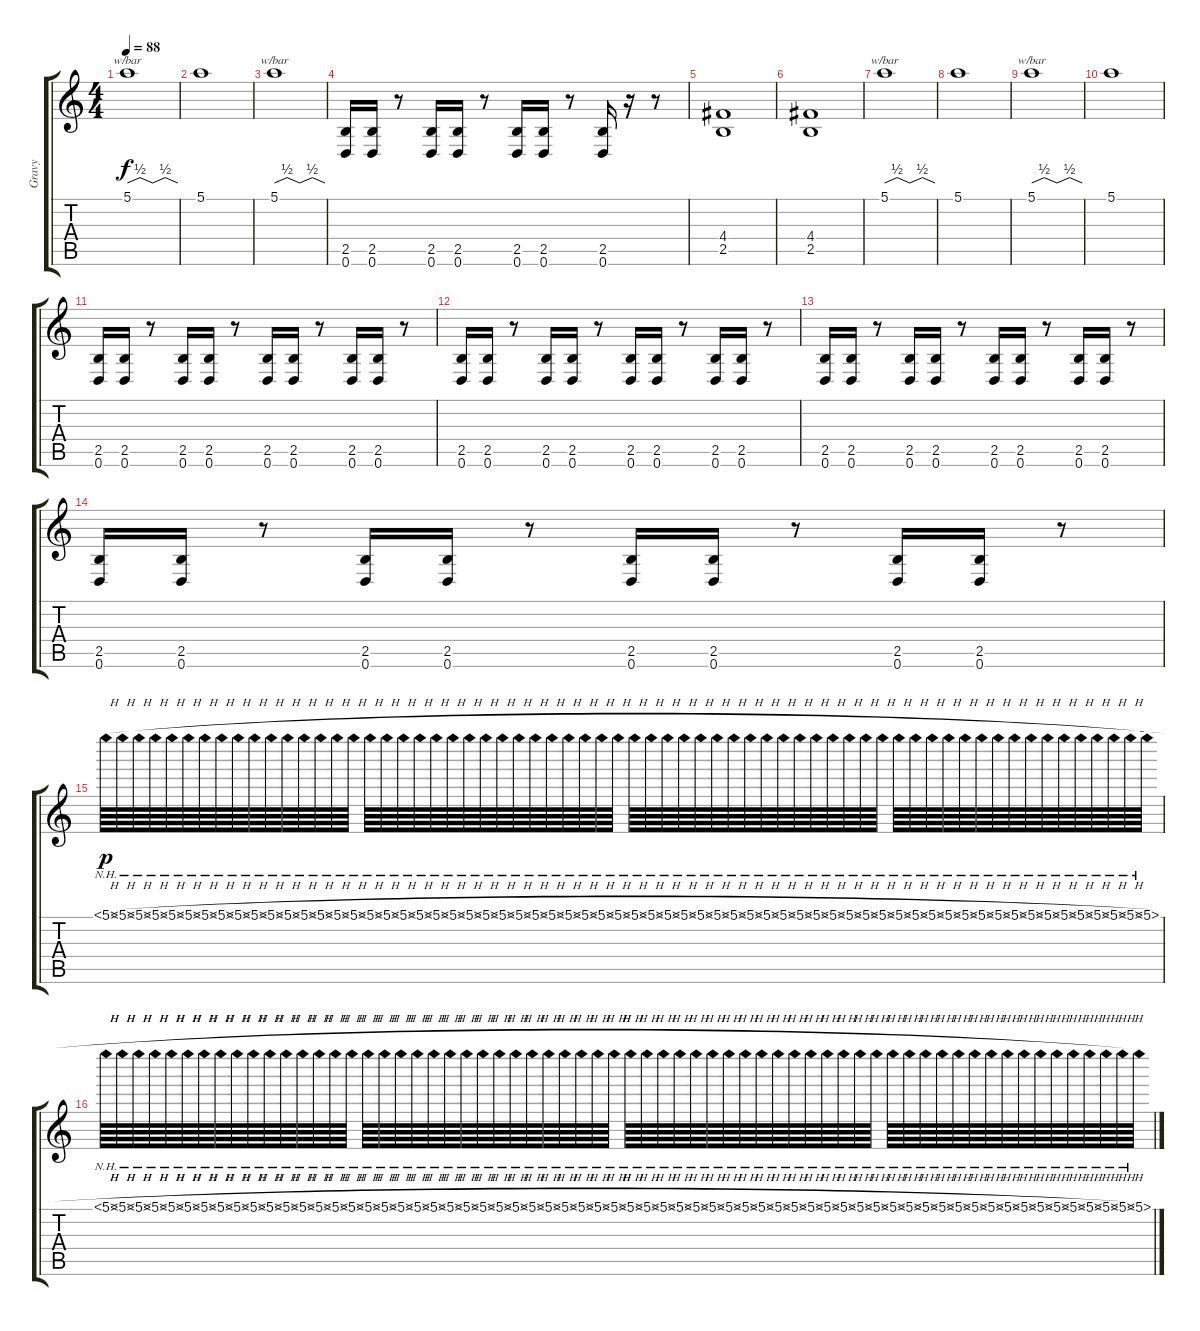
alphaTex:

\track ("Gravy" "Gravy") {instrument overdrivenguitar}
\staff {score tabs}
\tuning (E4 B3 G3 D3 A2 D2) {hide}
\ts (4 4)
\tempo 88
\clef g2
\ks c
5.1.1{tbe (custom default 0 0 15 2 30 0 45 2 60 0) dy f} |
5.1.1 |
5.1.1{tbe (custom default 0 0 15 2 30 0 45 2 60 0)} |
(2.5 0.6).16 (2.5 0.6).16 r.8 (2.5 0.6).16 (2.5 0.6).16 r.8 (2.5 0.6).16 (2.5 0.6).16 r.8 (2.5 0.6).16 r.16 r.8 |
(4.4 2.5).1 |
(4.4 2.5).1 |
5.1.1{tbe (custom default 0 0 15 2 30 0 45 2 60 0)} |
5.1.1 |
5.1.1{tbe (custom default 0 0 15 2 30 0 45 2 60 0)} |
5.1.1 |
(2.5 0.6).16 (2.5 0.6).16 r.8 (2.5 0.6).16 (2.5 0.6).16 r.8 (2.5 0.6).16 (2.5 0.6).16 r.8 (2.5 0.6).16 (2.5 0.6).16 r.8 |
(2.5 0.6).16 (2.5 0.6).16 r.8 (2.5 0.6).16 (2.5 0.6).16 r.8 (2.5 0.6).16 (2.5 0.6).16 r.8 (2.5 0.6).16 (2.5 0.6).16 r.8 |
(2.5 0.6).16 (2.5 0.6).16 r.8 (2.5 0.6).16 (2.5 0.6).16 r.8 (2.5 0.6).16 (2.5 0.6).16 r.8 (2.5 0.6).16 (2.5 0.6).16 r.8 |
(2.5 0.6).16 (2.5 0.6).16 r.8 (2.5 0.6).16 (2.5 0.6).16 r.8 (2.5 0.6).16 (2.5 0.6).16 r.8 (2.5 0.6).16 (2.5 0.6).16 r.8 |
5.1{nh h}.64{dy p} 5.1{nh h}.64 5.1{nh h}.64 5.1{nh h}.64 5.1{nh h}.64 5.1{nh h}.64 5.1{nh h}.64 5.1{nh h}.64 5.1{nh h}.64 5.1{nh h}.64 5.1{nh h}.64 5.1{nh h}.64 5.1{nh h}.64 5.1{nh h}.64 5.1{nh h}.64 5.1{nh h}.64 5.1{nh h}.64 5.1{nh h}.64 5.1{nh h}.64 5.1{nh h}.64 5.1{nh h}.64 5.1{nh h}.64 5.1{nh h}.64 5.1{nh h}.64 5.1{nh h}.64 5.1{nh h}.64 5.1{nh h}.64 5.1{nh h}.64 5.1{nh h}.64 5.1{nh h}.64 5.1{nh h}.64 5.1{nh h}.64 5.1{nh h}.64 5.1{nh h}.64 5.1{nh h}.64 5.1{nh h}.64 5.1{nh h}.64 5.1{nh h}.64 5.1{nh h}.64 5.1{nh h}.64 5.1{nh h}.64 5.1{nh h}.64 5.1{nh h}.64 5.1{nh h}.64 5.1{nh h}.64 5.1{nh h}.64 5.1{nh h}.64 5.1{nh h}.64 5.1{nh h}.64 5.1{nh h}.64 5.1{nh h}.64 5.1{nh h}.64 5.1{nh h}.64 5.1{nh h}.64 5.1{nh h}.64 5.1{nh h}.64 5.1{nh h}.64 5.1{nh h}.64 5.1{nh h}.64 5.1{nh h}.64 5.1{nh h}.64 5.1{nh h}.64 5.1{nh h}.64 5.1{nh h}.64 |
5.1{nh h}.64 5.1{nh h}.64 5.1{nh h}.64 5.1{nh h}.64 5.1{nh h}.64 5.1{nh h}.64 5.1{nh h}.64 5.1{nh h}.64 5.1{nh h}.64 5.1{nh h}.64 5.1{nh h}.64 5.1{nh h}.64 5.1{nh h}.64 5.1{nh h}.64 5.1{nh h}.64 5.1{nh h}.64 5.1{nh h}.64 5.1{nh h}.64 5.1{nh h}.64 5.1{nh h}.64 5.1{nh h}.64 5.1{nh h}.64 5.1{nh h}.64 5.1{nh h}.64 5.1{nh h}.64 5.1{nh h}.64 5.1{nh h}.64 5.1{nh h}.64 5.1{nh h}.64 5.1{nh h}.64 5.1{nh h}.64 5.1{nh h}.64 5.1{nh h}.64 5.1{nh h}.64 5.1{nh h}.64 5.1{nh h}.64 5.1{nh h}.64 5.1{nh h}.64 5.1{nh h}.64 5.1{nh h}.64 5.1{nh h}.64 5.1{nh h}.64 5.1{nh h}.64 5.1{nh h}.64 5.1{nh h}.64 5.1{nh h}.64 5.1{nh h}.64 5.1{nh h}.64 5.1{nh h}.64 5.1{nh h}.64 5.1{nh h}.64 5.1{nh h}.64 5.1{nh h}.64 5.1{nh h}.64 5.1{nh h}.64 5.1{nh h}.64 5.1{nh h}.64 5.1{nh h}.64 5.1{nh h}.64 5.1{nh h}.64 5.1{nh h}.64 5.1{nh h}.64 5.1{nh h}.64 5.1{nh h}.64
